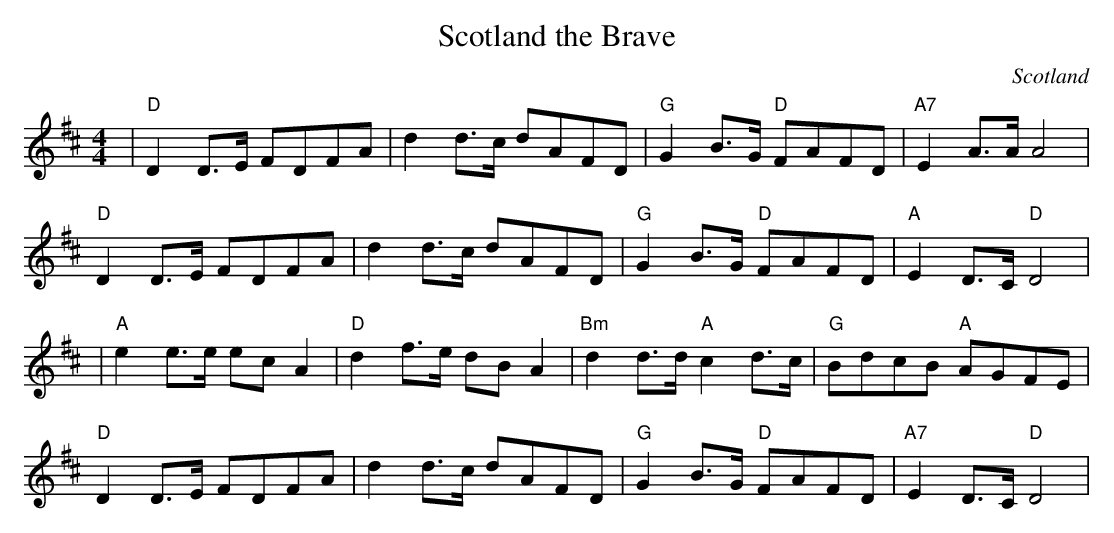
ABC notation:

X:1
T:Scotland the Brave
C:Scotland
M:4/4
L:1/8
K:D
|"D"D2 D>E FDFA | d2 d>c dAFD | "G"G2 B>G "D"FAFD | "A7"E2 A>A A4 |
"D"D2 D>E FDFA | d2 d>c dAFD | "G"G2 B>G "D"FAFD | "A"E2 D>C "D"D4|
| "A"e2 e>e ec A2 | "D"d2 f>e dB A2 | "Bm"d2 d>d "A"c2 d>c | "G"BdcB "A"AGFE |
"D"D2 D>E FDFA | d2 d>c dAFD | "G"G2 B>G "D"FAFD | "A7"E2 D>C "D"D4|
